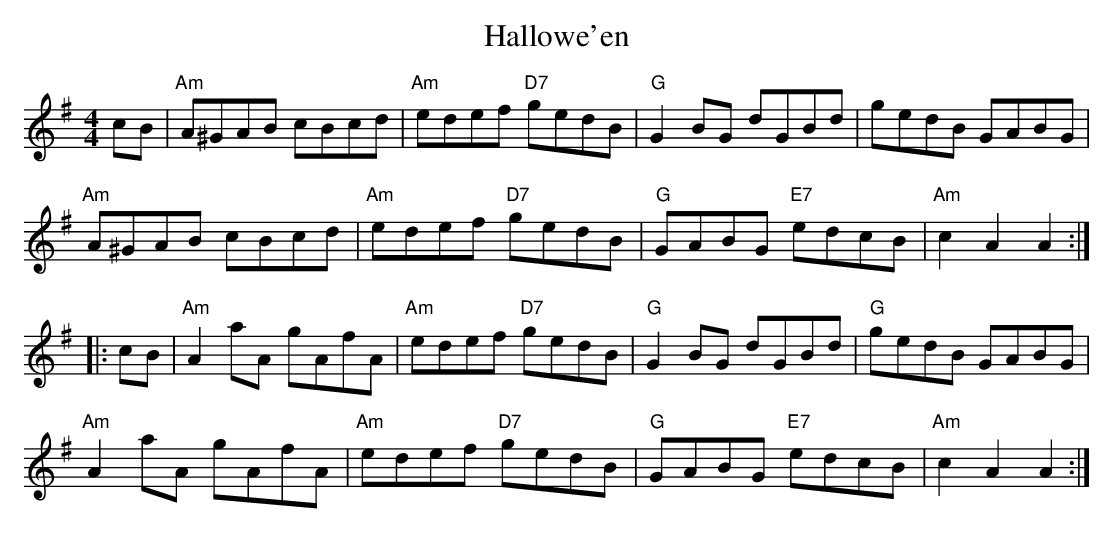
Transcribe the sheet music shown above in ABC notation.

X:1
T:Hallowe'en
M:4/4
L:1/4
K:Ador (Fixed; was K:G [jc])
c/2B/2|"Am"A/2^G/2A/2B/2 c/2B/2c/2d/2|"Am"e/2d/2e/2f/2 "D7"g/2e/2d/2B/2|\
"G"GB/2G/2 d/2G/2B/2d/2|g/2e/2d/2B/2 G/2A/2B/2G/2|
"Am"A/2^G/2A/2B/2 c/2B/2c/2d/2|"Am"e/2d/2e/2f/2 "D7"g/2e/2d/2B/2|\
"G"G/2A/2B/2G/2 "E7"e/2d/2c/2B/2|"Am"cA A::
c/2B/2|"Am"Aa/2A/2 g/2A/2f/2A/2|"Am"e/2d/2e/2f/2 "D7"g/2e/2d/2B/2|\
"G"GB/2G/2 d/2G/2B/2d/2|"G"g/2e/2d/2B/2 G/2A/2B/2G/2|
"Am"Aa/2A/2 g/2A/2f/2A/2|"Am"e/2d/2e/2f/2 "D7"g/2e/2d/2B/2|\
"G"G/2A/2B/2G/2 "E7"e/2d/2c/2B/2|"Am"cA A:|
